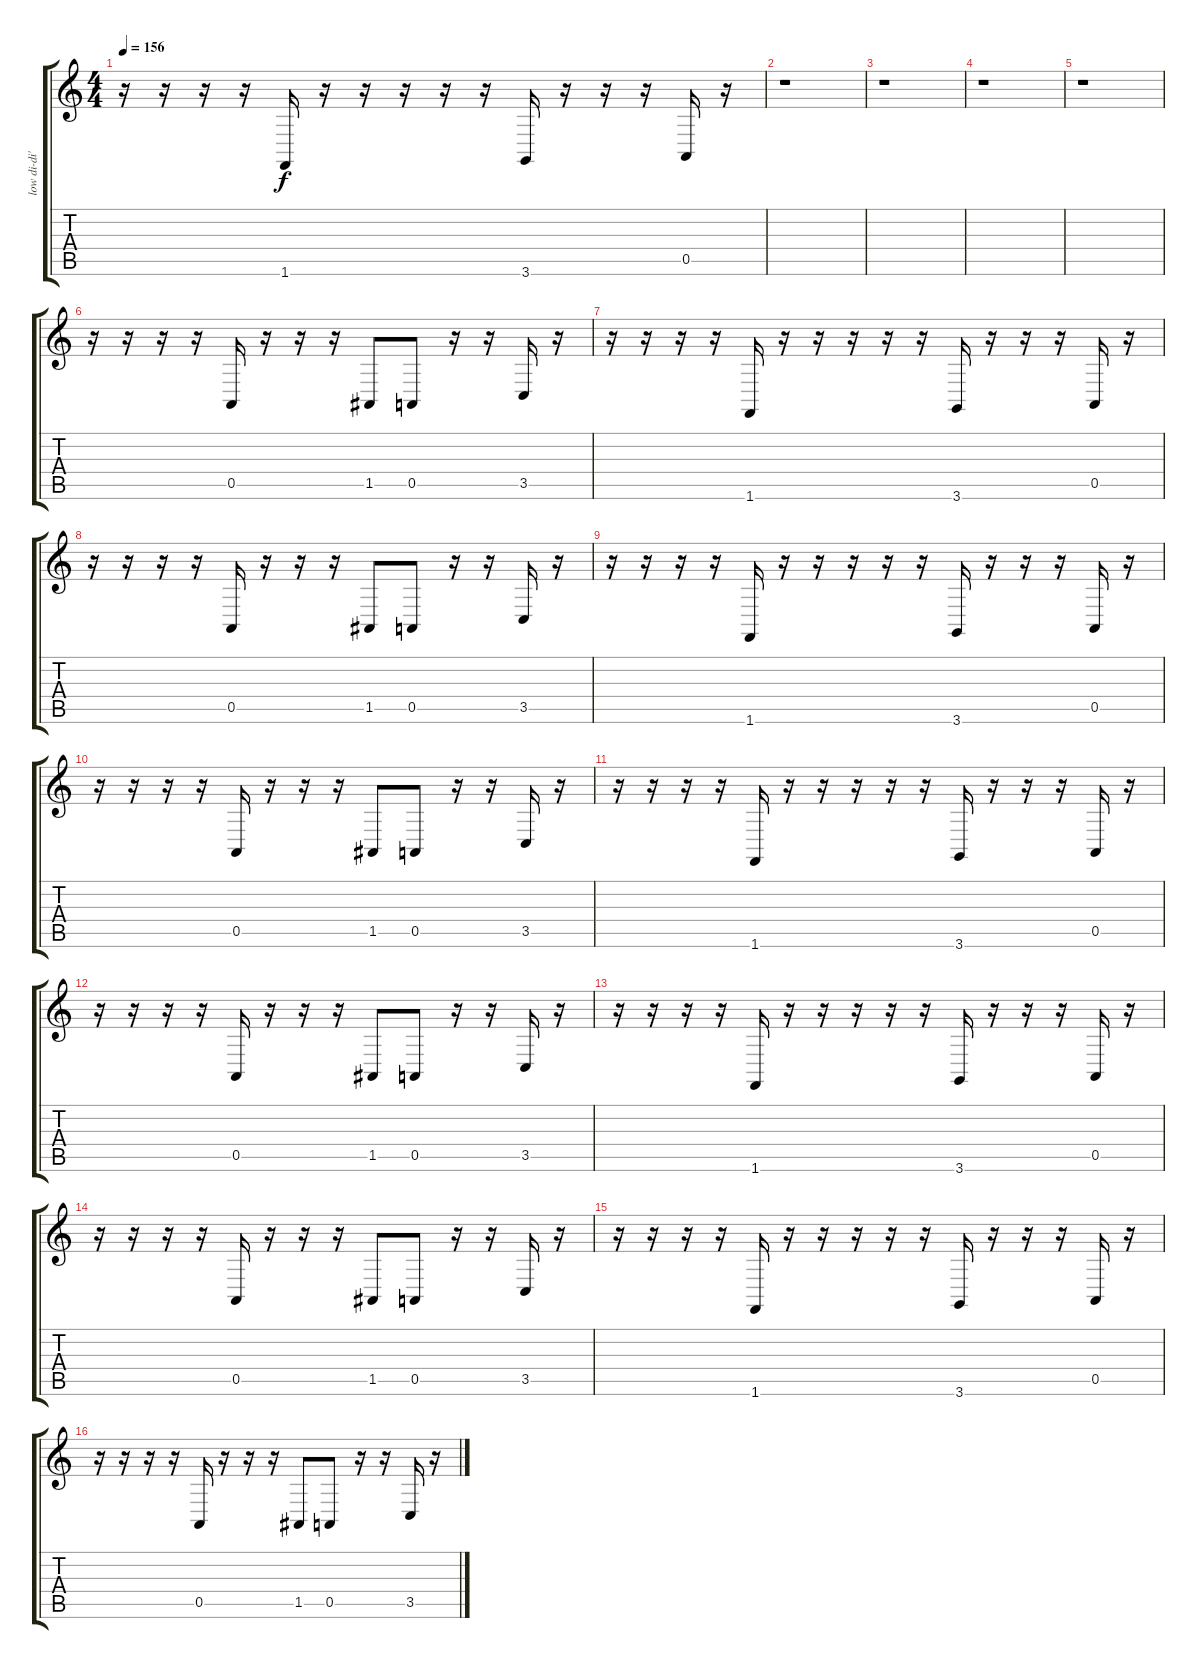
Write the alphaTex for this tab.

\track ("low di-di's" "low di-di'") {instrument koto}
\staff {score tabs}
\tuning (E4 B3 G3 D3 A2 E2) {hide}
\ts (4 4)
\tempo 156
\clef g2
\ks c
r.16{dy f} r.16 r.16 r.16 1.6.16 r.16 r.16 r.16 r.16 r.16 3.6.16 r.16 r.16 r.16 0.5.16 r.16 |
r.1 |
r.1 |
r.1 |
r.1 |
r.16 r.16 r.16 r.16 0.5.16 r.16 r.16 r.16 1.5.8 0.5.8 r.16 r.16 3.5.16 r.16 |
r.16 r.16 r.16 r.16 1.6.16 r.16 r.16 r.16 r.16 r.16 3.6.16 r.16 r.16 r.16 0.5.16 r.16 |
r.16 r.16 r.16 r.16 0.5.16 r.16 r.16 r.16 1.5.8 0.5.8 r.16 r.16 3.5.16 r.16 |
r.16 r.16 r.16 r.16 1.6.16 r.16 r.16 r.16 r.16 r.16 3.6.16 r.16 r.16 r.16 0.5.16 r.16 |
r.16 r.16 r.16 r.16 0.5.16 r.16 r.16 r.16 1.5.8 0.5.8 r.16 r.16 3.5.16 r.16 |
r.16 r.16 r.16 r.16 1.6.16 r.16 r.16 r.16 r.16 r.16 3.6.16 r.16 r.16 r.16 0.5.16 r.16 |
r.16 r.16 r.16 r.16 0.5.16 r.16 r.16 r.16 1.5.8 0.5.8 r.16 r.16 3.5.16 r.16 |
r.16 r.16 r.16 r.16 1.6.16 r.16 r.16 r.16 r.16 r.16 3.6.16 r.16 r.16 r.16 0.5.16 r.16 |
r.16 r.16 r.16 r.16 0.5.16 r.16 r.16 r.16 1.5.8 0.5.8 r.16 r.16 3.5.16 r.16 |
r.16 r.16 r.16 r.16 1.6.16 r.16 r.16 r.16 r.16 r.16 3.6.16 r.16 r.16 r.16 0.5.16 r.16 |
r.16 r.16 r.16 r.16 0.5.16 r.16 r.16 r.16 1.5.8 0.5.8 r.16 r.16 3.5.16 r.16
